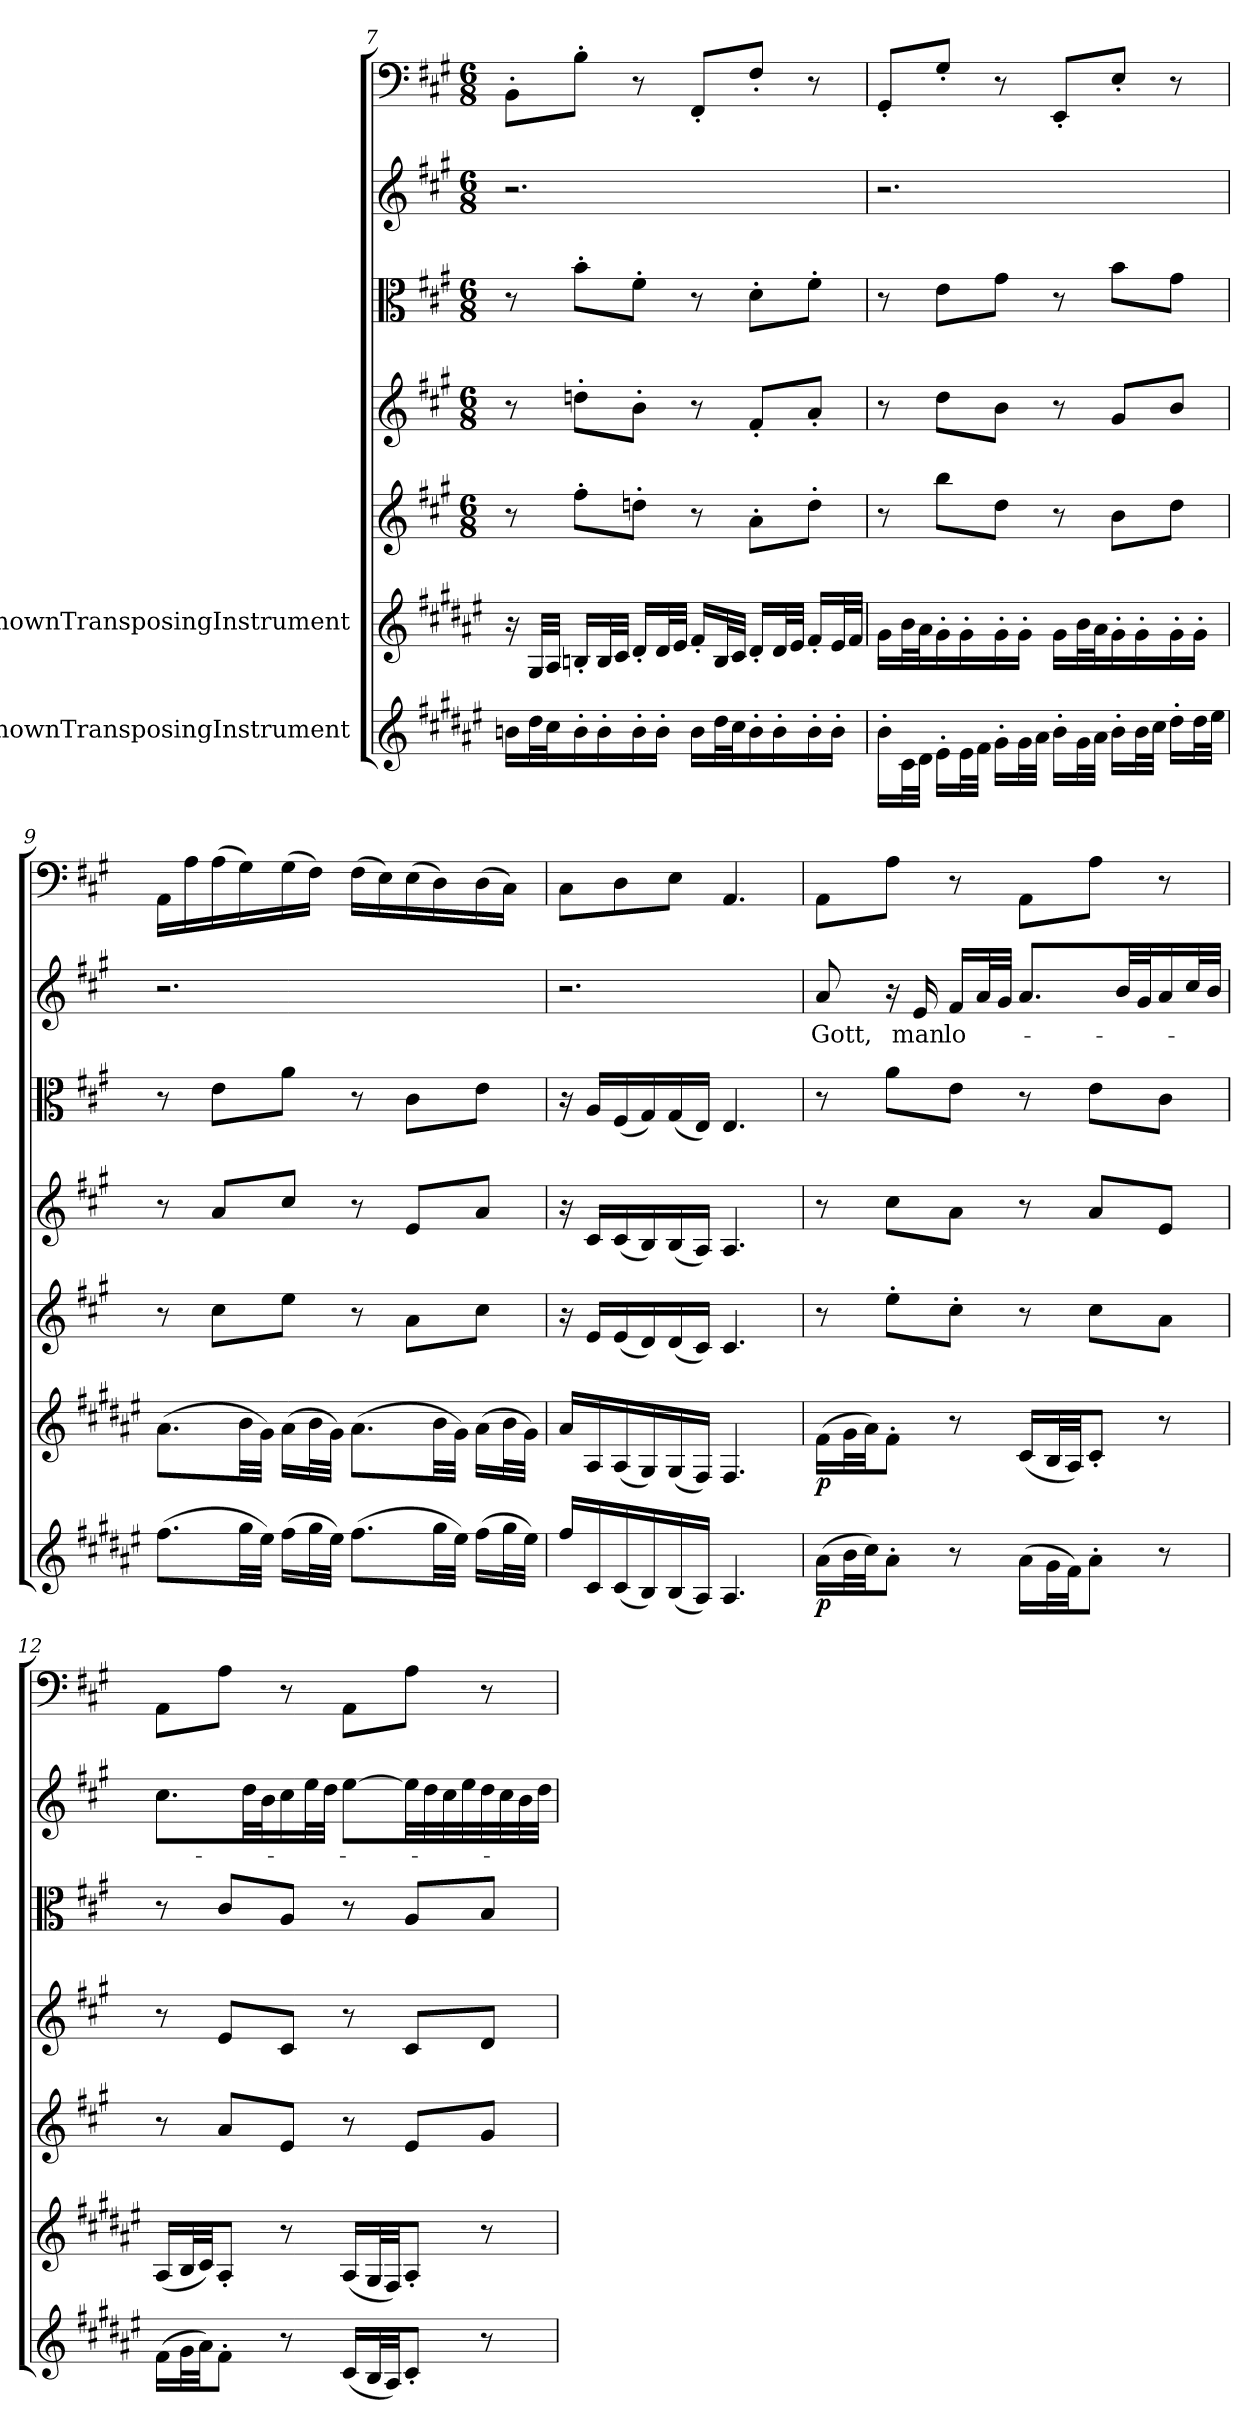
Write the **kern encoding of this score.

**kern	**dynam	**kern	**dynam	**kern	**kern	**kern	**kern	**text	**kern
*part7	*part7	*part6	*part6	*part5	*part4	*part3	*part2	*part2	*part1
*staff7	*staff7	*staff6	*staff6	*staff5	*staff4	*staff3	*staff2	*staff2	*staff1
*I"UnknownTransposingInstrument	*	*I"UnknownTransposingInstrument	*	*	*	*	*	*	*
*clefG2	*	*clefG2	*	*clefG2	*clefG2	*clefC3	*clefG2	*	*clefF4
*ITrd-2c-3	*	*ITrd-2c-3	*	*	*	*	*	*	*
*k[f#c#g#]	*	*k[f#c#g#]	*	*k[f#c#g#]	*k[f#c#g#]	*k[f#c#g#]	*k[f#c#g#]	*	*k[f#c#g#]
*	*	*	*	*M6/8	*M6/8	*M6/8	*M6/8	*	*M6/8
=7	=7	=7	=7	=7	=7	=7	=7	=7	=7
16ddn\LL	.	16r	.	8r	8r	8r	2.r	.	8BB'\L
32ff#\L	.	32B/LLL	.	.	.	.	.	.	.
32ee\J	.	32c#/JJJ	.	.	.	.	.	.	.
16dd'\	.	16dn'/LL	.	8ff#'\L	8ddn'\L	8b'\L	.	.	8B'\J
16dd'\	.	32d/L	.	.	.	.	.	.	.
.	.	32e/JJJ	.	.	.	.	.	.	.
16dd'\	.	16f#'/LL	.	8ddn'\J	8b'\J	8f#'\J	.	.	8r
16dd'\JJ	.	32f#/L	.	.	.	.	.	.	.
.	.	32g#/JJJ	.	.	.	.	.	.	.
16dd\LL	.	16a'/LL	.	8r	8r	8r	.	.	8FF#'/L
32ff#\L	.	32d/L	.	.	.	.	.	.	.
32ee\J	.	32e/JJJ	.	.	.	.	.	.	.
16dd'\	.	16f#'/LL	.	8a'\L	8f#'/L	8d'\L	.	.	8F#'/J
16dd'\	.	32f#/L	.	.	.	.	.	.	.
.	.	32g#/JJJ	.	.	.	.	.	.	.
16dd'\	.	16a'/LL	.	8dd'\J	8a'/J	8f#'\J	.	.	8r
16dd'\JJ	.	32g#/L	.	.	.	.	.	.	.
.	.	32a/JJJ	.	.	.	.	.	.	.
=8	=8	=8	=8	=8	=8	=8	=8	=8	=8
16dd'\LL	.	16b\LL	.	8r	8r	8r	2.r	.	8GG#'/L
32e\L	.	32dd\L	.	.	.	.	.	.	.
32f#\JJJ	.	32cc#\J	.	.	.	.	.	.	.
16g#'\LL	.	16b'\	.	8bb\L	8dd\L	8e\L	.	.	8G#'/J
32g#\L	.	16b'\	.	.	.	.	.	.	.
32a\JJJ	.	.	.	.	.	.	.	.	.
16b'\LL	.	16b'\	.	8dd\J	8b\J	8g#\J	.	.	8r
32b\L	.	16b'\JJ	.	.	.	.	.	.	.
32cc#\JJJ	.	.	.	.	.	.	.	.	.
16dd'\LL	.	16b\LL	.	8r	8r	8r	.	.	8EE'/L
32b\L	.	32dd\L	.	.	.	.	.	.	.
32cc#\JJJ	.	32cc#\J	.	.	.	.	.	.	.
16dd'\LL	.	16b'\	.	8b\L	8g#/L	8b\L	.	.	8E'/J
32dd\L	.	16b'\	.	.	.	.	.	.	.
32ee\JJJ	.	.	.	.	.	.	.	.	.
16ff#'\LL	.	16b'\	.	8dd\J	8b/J	8g#\J	.	.	8r
32ff#\L	.	16b'\JJ	.	.	.	.	.	.	.
32gg#\JJJ	.	.	.	.	.	.	.	.	.
=9	=9	=9	=9	=9	=9	=9	=9	=9	=9
(8.aa\L	.	(8.cc#\L	.	8r	8r	8r	2.r	.	16AA\LL
.	.	.	.	.	.	.	.	.	16A\
.	.	.	.	8cc#\L	8a/L	8e\L	.	.	(16A\
32bb\LL	.	32dd\LL	.	.	.	.	.	.	16G#\)
32gg#\JJJ)	.	32b\JJJ)	.	.	.	.	.	.	.
(16aa\LL	.	(16cc#\LL	.	8ee\J	8cc#/J	8a\J	.	.	(16G#\
32bb\L	.	32dd\L	.	.	.	.	.	.	16F#\JJ)
32gg#\JJJ)	.	32b\JJJ)	.	.	.	.	.	.	.
(8.aa\L	.	(8.cc#\L	.	8r	8r	8r	.	.	(16F#\LL
.	.	.	.	.	.	.	.	.	16E\)
.	.	.	.	8a\L	8e/L	8c#\L	.	.	(16E\
32bb\LL	.	32dd\LL	.	.	.	.	.	.	16D\)
32gg#\JJJ)	.	32b\JJJ)	.	.	.	.	.	.	.
(16aa\LL	.	(16cc#\LL	.	8cc#\J	8a/J	8e\J	.	.	(16D\
32bb\L	.	32dd\L	.	.	.	.	.	.	16C#\JJ)
32gg#\JJJ)	.	32b\JJJ)	.	.	.	.	.	.	.
=10	=10	=10	=10	=10	=10	=10	=10	=10	=10
16aa/LL	.	16cc#/LL	.	16r	16r	16r	2.r	.	8C#\L
16e/	.	16c#/	.	16e/LL	16c#/LL	16A/LL	.	.	.
(16e/	.	(16c#/	.	(16e/	(16c#/	(16F#/	.	.	8D\
16d/)	.	16B/)	.	16d/)	16B/)	16G#/)	.	.	.
(16d/	.	(16B/	.	(16d/	(16B/	(16G#/	.	.	8E\J
16c#/JJ)	.	16A/JJ)	.	16c#/JJ)	16A/JJ)	16E/JJ)	.	.	.
4.c#/	.	4.A/	.	4.c#/	4.A/	4.E/	.	.	4.AA/
=11	=11	=11	=11	=11	=11	=11	=11	=11	=11
(16cc#\LL	p	(16a\LL	p	8r	8r	8r	8a/	Gott,	8AA\L
32dd\L	.	32b\L	.	.	.	.	.	.	.
32ee\JJ)	.	32cc#\JJ)	.	.	.	.	.	.	.
8cc#'\J	.	8a'\J	.	8ee'\L	8cc#\L	8a\L	16r	.	8A\J
.	.	.	.	.	.	.	16e/	man	.
8r	.	8r	.	8cc#'\J	8a\J	8e\J	16f#/LL	lo-	8r
.	.	.	.	.	.	.	32a/L	.	.
.	.	.	.	.	.	.	32g#/JJJ	.	.
(16cc#\LL	.	(16e/LL	.	8r	8r	8r	8.a/L	.	8AA\L
32b\L	.	32d/L	.	.	.	.	.	.	.
32a\JJ)	.	32c#/JJ)	.	.	.	.	.	.	.
8cc#'\J	.	8e'/J	.	8cc#\L	8a/L	8e\L	.	.	8A\J
.	.	.	.	.	.	.	32b/LL	.	.
.	.	.	.	.	.	.	32g#/J	.	.
8r	.	8r	.	8a\J	8e/J	8c#\J	16a/	.	8r
.	.	.	.	.	.	.	32cc#/L	.	.
.	.	.	.	.	.	.	32b/JJJ	.	.
=12	=12	=12	=12	=12	=12	=12	=12	=12	=12
(16a\LL	.	(16c#/LL	.	8r	8r	8r	8.cc#\L	.	8AA\L
32b\L	.	32d/L	.	.	.	.	.	.	.
32cc#\JJ)	.	32e/JJ)	.	.	.	.	.	.	.
8a'\J	.	8c#'/J	.	8a/L	8e/L	8c#/L	.	.	8A\J
.	.	.	.	.	.	.	32dd\LL	.	.
.	.	.	.	.	.	.	32b\J	.	.
8r	.	8r	.	8e/J	8c#/J	8A/J	16cc#\	.	8r
.	.	.	.	.	.	.	32ee\L	.	.
.	.	.	.	.	.	.	32dd\JJJ	.	.
(16e/LL	.	(16c#/LL	.	8r	8r	8r	[8ee\L	.	8AA\L
32d/L	.	32B/L	.	.	.	.	.	.	.
32c#/JJ)	.	32A/JJ)	.	.	.	.	.	.	.
8e'/J	.	8c#'/J	.	8e/L	8c#/L	8A/L	32ee\LL]	.	8A\J
.	.	.	.	.	.	.	32dd\	.	.
.	.	.	.	.	.	.	32cc#\	.	.
.	.	.	.	.	.	.	32ee\	.	.
8r	.	8r	.	8g#/J	8d/J	8B/J	32dd\	.	8r
.	.	.	.	.	.	.	32cc#\	.	.
.	.	.	.	.	.	.	32b\	.	.
.	.	.	.	.	.	.	32dd\JJJ	.	.
=	=	=	=	=	=	=	=	=	=
*-	*-	*-	*-	*-	*-	*-	*-	*-	*-
